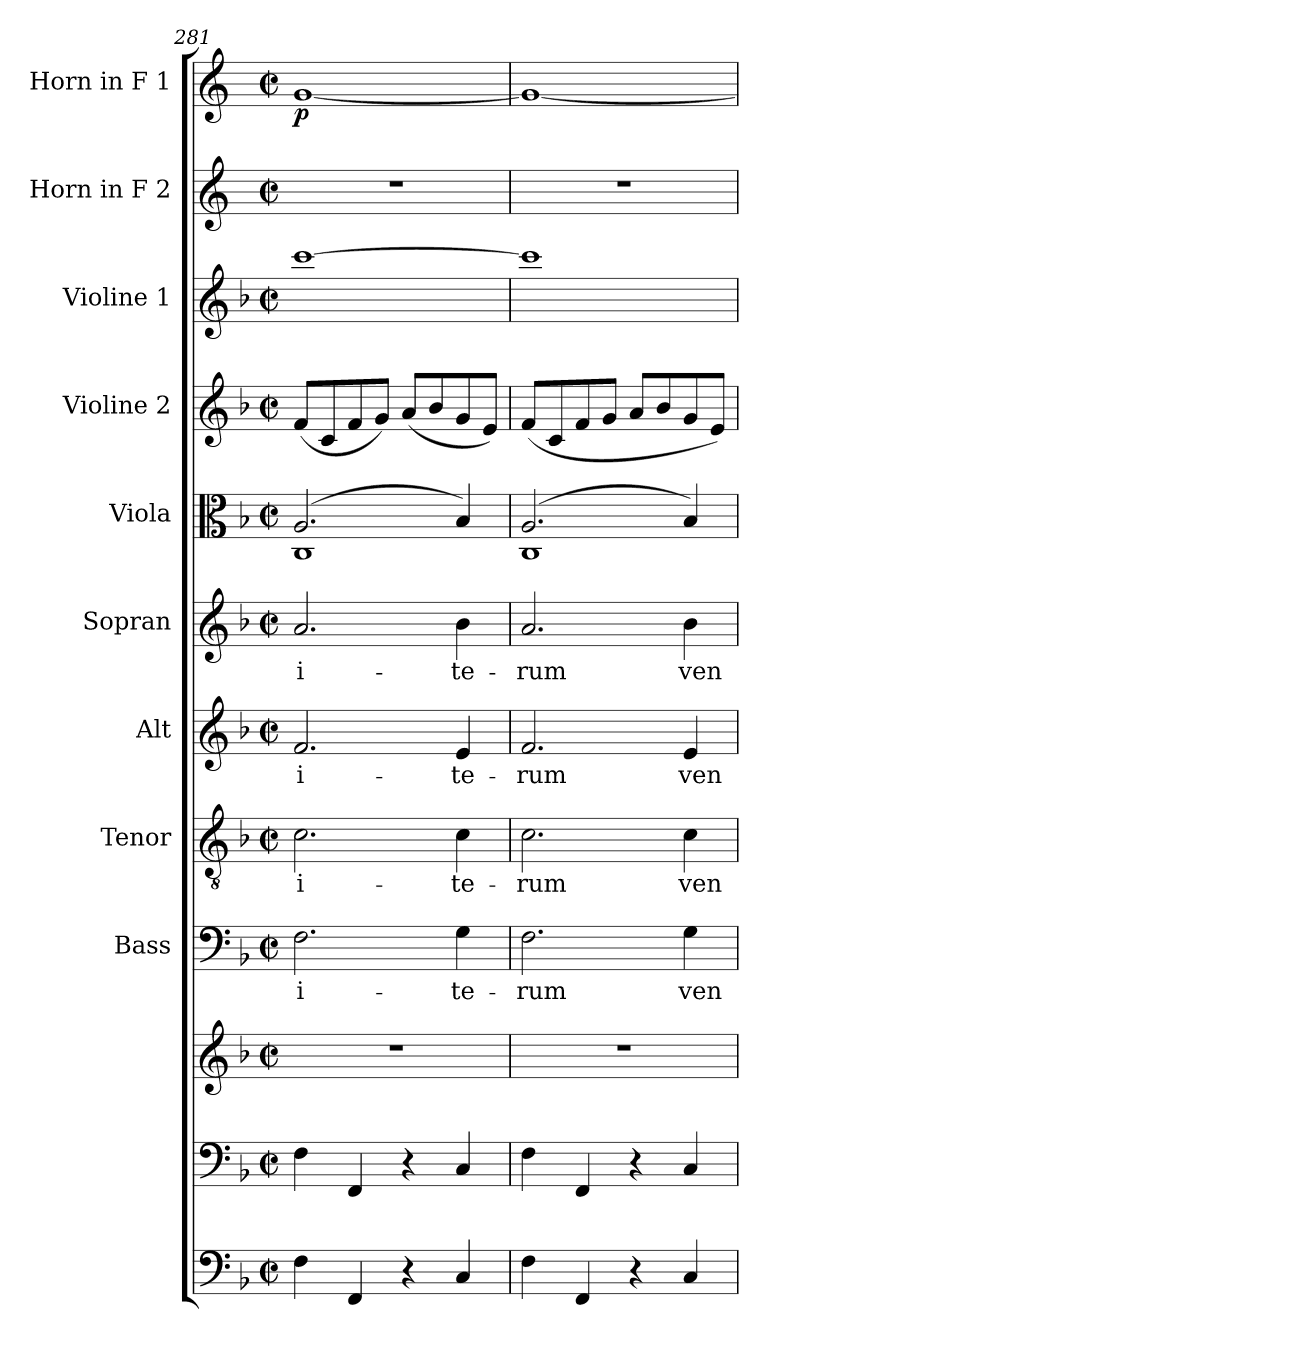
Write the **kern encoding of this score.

**kern	**kern	**kern	**kern	**text	**kern	**text	**kern	**text	**kern	**text	**kern	**kern	**kern	**kern	**kern	**dynam
*part11	*part10	*part10	*part9	*part9	*part8	*part8	*part7	*part7	*part6	*part6	*part5	*part4	*part3	*part2	*part1	*part1
*staff12	*staff11	*staff10	*staff9	*staff9	*staff8	*staff8	*staff7	*staff7	*staff6	*staff6	*staff5	*staff4	*staff3	*staff2	*staff1	*staff1
*	*	*	*I"Bass	*	*I"Tenor	*	*I"Alt	*	*I"Sopran	*	*I"Viola	*I"Violine 2	*I"Violine 1	*I"Horn in F 2	*I"Horn in F 1	*
*	*	*	*I'B.	*	*I'T.	*	*I'A.	*	*I'S.	*	*I'Vla.	*I'Vl. 2	*I'Vl. 1	*	*	*
*clefF4	*clefF4	*clefG2	*clefF4	*	*clefGv2	*	*clefG2	*	*clefG2	*	*clefC3	*clefG2	*clefG2	*clefG2	*clefG2	*
*ITrd7c12	*	*	*	*	*	*	*	*	*	*	*	*	*	*ITrd4c7	*ITrd4c7	*
*k[b-]	*k[b-]	*k[b-]	*k[b-]	*	*k[b-]	*	*k[b-]	*	*k[b-]	*	*k[b-]	*k[b-]	*k[b-]	*k[b-]	*k[b-]	*
*F:	*F:	*F:	*F:	*	*F:	*	*F:	*	*F:	*	*F:	*F:	*F:	*F:	*F:	*
*M2/2	*M2/2	*M2/2	*M2/2	*	*M2/2	*	*M2/2	*	*M2/2	*	*M2/2	*M2/2	*M2/2	*M2/2	*M2/2	*
*met(c|)	*met(c|)	*met(c|)	*met(c|)	*	*met(c|)	*	*met(c|)	*	*met(c|)	*	*met(c|)	*met(c|)	*met(c|)	*met(c|)	*met(c|)	*
=281	=281	=281	=281	=281	=281	=281	=281	=281	=281	=281	=281	=281	=281	=281	=281	=281
!	!	!	!	!LO:LY:b	!	!LO:LY:b	!	!LO:LY:b	!	!LO:LY:b	!	!	!	!	!	!LO:DY:b
*	*	*	*	*	*	*	*	*	*	*	*^	*	*	*	*	*
4FF\	4F\	1r	2.F\	i-	2.c\	i-	2.f/	i-	2.a/	i-	(2.A/	1C	(<8f/L	[1ccc	1r	[1c	p
.	.	.	.	.	.	.	.	.	.	.	.	.	8c/	.	.	.	.
4FFF/	4FF/	.	.	.	.	.	.	.	.	.	.	.	8f/	.	.	.	.
.	.	.	.	.	.	.	.	.	.	.	.	.	8g/J)	.	.	.	.
4r	4r	.	.	.	.	.	.	.	.	.	.	.	(<8a/L	.	.	.	.
.	.	.	.	.	.	.	.	.	.	.	.	.	8b-/	.	.	.	.
!	!	!	!	!LO:LY:b	!	!LO:LY:b	!	!LO:LY:b	!	!LO:LY:b	!	!	!	!	!	!	!
4CC/	4C/	.	4G\	-te-	4c\	-te-	4e/	-te-	4b-\	-te-	4B-/)	.	8g/	.	.	.	.
.	.	.	.	.	.	.	.	.	.	.	.	.	8e/J)	.	.	.	.
=282	=282	=282	=282	=282	=282	=282	=282	=282	=282	=282	=282	=282	=282	=282	=282	=282	=282
!	!	!	!	!LO:LY:b	!	!LO:LY:b	!	!LO:LY:b	!	!LO:LY:b	!	!	!	!	!	!	!
4FF\	4F\	1r	2.F\	-rum	2.c\	-rum	2.f/	-rum	2.a/	-rum	(2.A/	1C	(<8f/L	1ccc]	1r	1c_	.
.	.	.	.	.	.	.	.	.	.	.	.	.	8c/	.	.	.	.
4FFF/	4FF/	.	.	.	.	.	.	.	.	.	.	.	8f/	.	.	.	.
.	.	.	.	.	.	.	.	.	.	.	.	.	8g/J	.	.	.	.
4r	4r	.	.	.	.	.	.	.	.	.	.	.	8a/L	.	.	.	.
.	.	.	.	.	.	.	.	.	.	.	.	.	8b-/	.	.	.	.
!	!	!	!	!LO:LY:b	!	!LO:LY:b	!	!LO:LY:b	!	!LO:LY:b	!	!	!	!	!	!	!
4CC/	4C/	.	4G\	ven-	4c\	ven-	4e/	ven-	4b-\	ven-	4B-/)	.	8g/	.	.	.	.
.	.	.	.	.	.	.	.	.	.	.	.	.	8e/J)	.	.	.	.
*	*	*	*	*	*	*	*	*	*	*	*v	*v	*	*	*	*	*
=	=	=	=	=	=	=	=	=	=	=	=	=	=	=	=	=
*-	*-	*-	*-	*-	*-	*-	*-	*-	*-	*-	*-	*-	*-	*-	*-	*-
